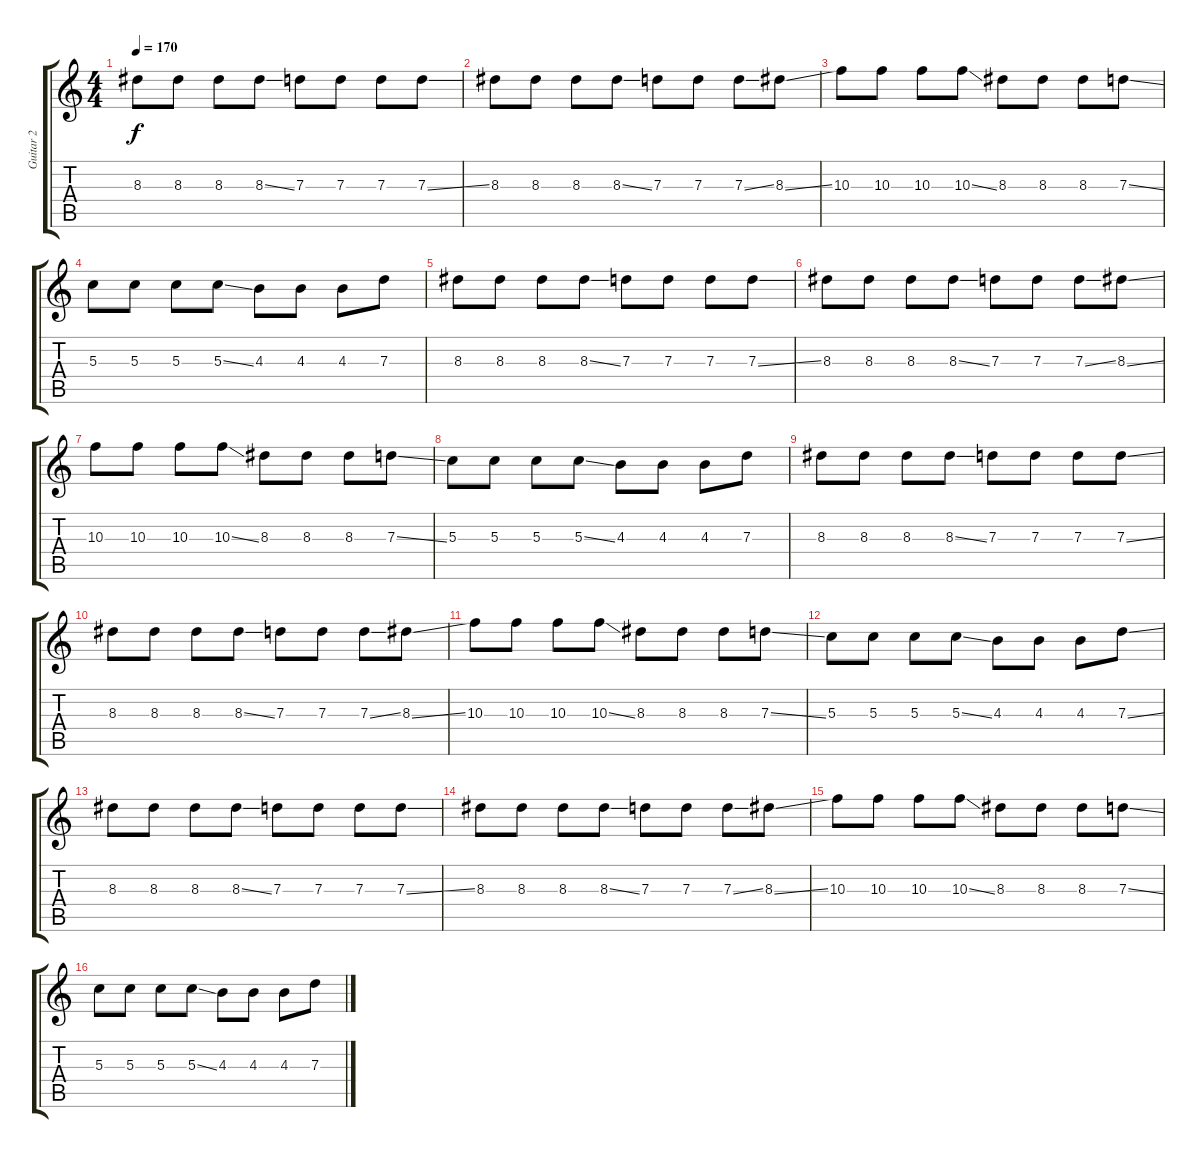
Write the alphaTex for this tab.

\track ("Guitar 2" "Guitar 2") {instrument acousticguitarsteel}
\staff {score tabs}
\tuning (E4 B3 G3 D3 A2 E2) {hide}
\ts (4 4)
\tempo 170
\clef g2
\ks c
8.3.8{dy f} 8.3.8 8.3.8 8.3{ss}.8 7.3.8 7.3.8 7.3.8 7.3{ss}.8 |
8.3.8 8.3.8 8.3.8 8.3{ss}.8 7.3.8 7.3.8 7.3{ss}.8 8.3{ss}.8 |
10.3.8 10.3.8 10.3.8 10.3{ss}.8 8.3.8 8.3.8 8.3.8 7.3{ss}.8 |
5.3.8 5.3.8 5.3.8 5.3{ss}.8 4.3.8 4.3.8 4.3.8 7.3.8 |
8.3.8 8.3.8 8.3.8 8.3{ss}.8 7.3.8 7.3.8 7.3.8 7.3{ss}.8 |
8.3.8 8.3.8 8.3.8 8.3{ss}.8 7.3.8 7.3.8 7.3{ss}.8 8.3{ss}.8 |
10.3.8 10.3.8 10.3.8 10.3{ss}.8 8.3.8 8.3.8 8.3.8 7.3{ss}.8 |
5.3.8 5.3.8 5.3.8 5.3{ss}.8 4.3.8 4.3.8 4.3.8 7.3.8 |
8.3.8 8.3.8 8.3.8 8.3{ss}.8 7.3.8 7.3.8 7.3.8 7.3{ss}.8 |
8.3.8 8.3.8 8.3.8 8.3{ss}.8 7.3.8 7.3.8 7.3{ss}.8 8.3{ss}.8 |
10.3.8 10.3.8 10.3.8 10.3{ss}.8 8.3.8 8.3.8 8.3.8 7.3{ss}.8 |
5.3.8 5.3.8 5.3.8 5.3{ss}.8 4.3.8 4.3.8 4.3.8 7.3{ss}.8 |
8.3.8 8.3.8 8.3.8 8.3{ss}.8 7.3.8 7.3.8 7.3.8 7.3{ss}.8 |
8.3.8 8.3.8 8.3.8 8.3{ss}.8 7.3.8 7.3.8 7.3{ss}.8 8.3{ss}.8 |
10.3.8 10.3.8 10.3.8 10.3{ss}.8 8.3.8 8.3.8 8.3.8 7.3{ss}.8 |
5.3.8 5.3.8 5.3.8 5.3{ss}.8 4.3.8 4.3.8 4.3.8 7.3{ss}.8
